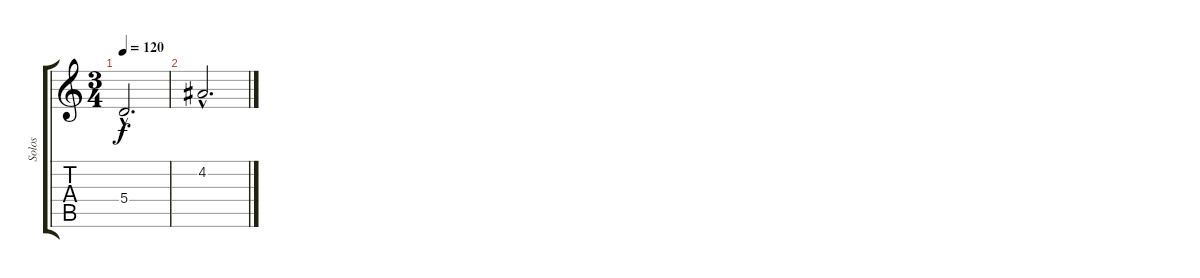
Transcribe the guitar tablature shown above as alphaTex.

\track ("Solos" "Solos") {instrument distortionguitar}
\staff {score tabs}
\tuning (B3 Gb3 D3 A2 E2 B1) {hide}
\ts (3 4)
\tempo 120
\clef g2
\ks c
5.4{hac}.2{d dy f} |
4.2{hac}.2{d}
